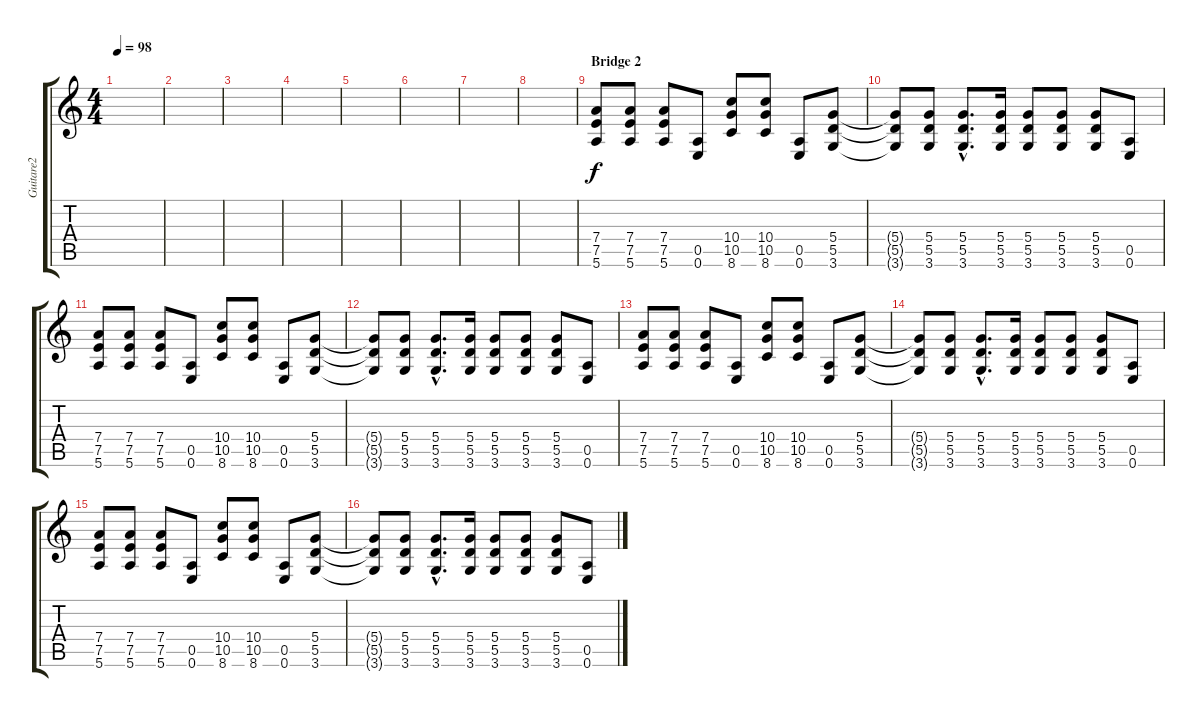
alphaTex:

\track ("Guitare2" "Guitare2") {instrument distortionguitar}
\staff {score tabs}
\tuning (E4 B3 G3 D3 A2 E2) {hide}
\ts (4 4)
\tempo 98
\clef g2
\ks c
|
|
|
|
|
|
|
|
\section ("" "Bridge 2")
(7.4 7.5 5.6).8 (7.4 7.5 5.6).8 (7.4 7.5 5.6).8 (0.5 0.6).8 (10.4 10.5 8.6).8 (10.4 10.5 8.6).8 (0.5 0.6).8 (5.4 5.5 3.6).8 |
(5.4{t} 5.5{t} 3.6{t}).8 (5.4 5.5 3.6).8 (5.4{hac} 5.5{hac} 3.6{hac}).8{d} (5.4 5.5 3.6).16 (5.4 5.5 3.6).8 (5.4 5.5 3.6).8 (5.4 5.5 3.6).8 (0.5 0.6).8 |
(7.4 7.5 5.6).8 (7.4 7.5 5.6).8 (7.4 7.5 5.6).8 (0.5 0.6).8 (10.4 10.5 8.6).8 (10.4 10.5 8.6).8 (0.5 0.6).8 (5.4 5.5 3.6).8 |
(5.4{t} 5.5{t} 3.6{t}).8 (5.4 5.5 3.6).8 (5.4{hac} 5.5{hac} 3.6{hac}).8{d} (5.4 5.5 3.6).16 (5.4 5.5 3.6).8 (5.4 5.5 3.6).8 (5.4 5.5 3.6).8 (0.5 0.6).8 |
(7.4 7.5 5.6).8 (7.4 7.5 5.6).8 (7.4 7.5 5.6).8 (0.5 0.6).8 (10.4 10.5 8.6).8 (10.4 10.5 8.6).8 (0.5 0.6).8 (5.4 5.5 3.6).8 |
(5.4{t} 5.5{t} 3.6{t}).8 (5.4 5.5 3.6).8 (5.4{hac} 5.5{hac} 3.6{hac}).8{d} (5.4 5.5 3.6).16 (5.4 5.5 3.6).8 (5.4 5.5 3.6).8 (5.4 5.5 3.6).8 (0.5 0.6).8 |
(7.4 7.5 5.6).8 (7.4 7.5 5.6).8 (7.4 7.5 5.6).8 (0.5 0.6).8 (10.4 10.5 8.6).8 (10.4 10.5 8.6).8 (0.5 0.6).8 (5.4 5.5 3.6).8 |
(5.4{t} 5.5{t} 3.6{t}).8 (5.4 5.5 3.6).8 (5.4{hac} 5.5{hac} 3.6{hac}).8{d} (5.4 5.5 3.6).16 (5.4 5.5 3.6).8 (5.4 5.5 3.6).8 (5.4 5.5 3.6).8 (0.5 0.6).8
